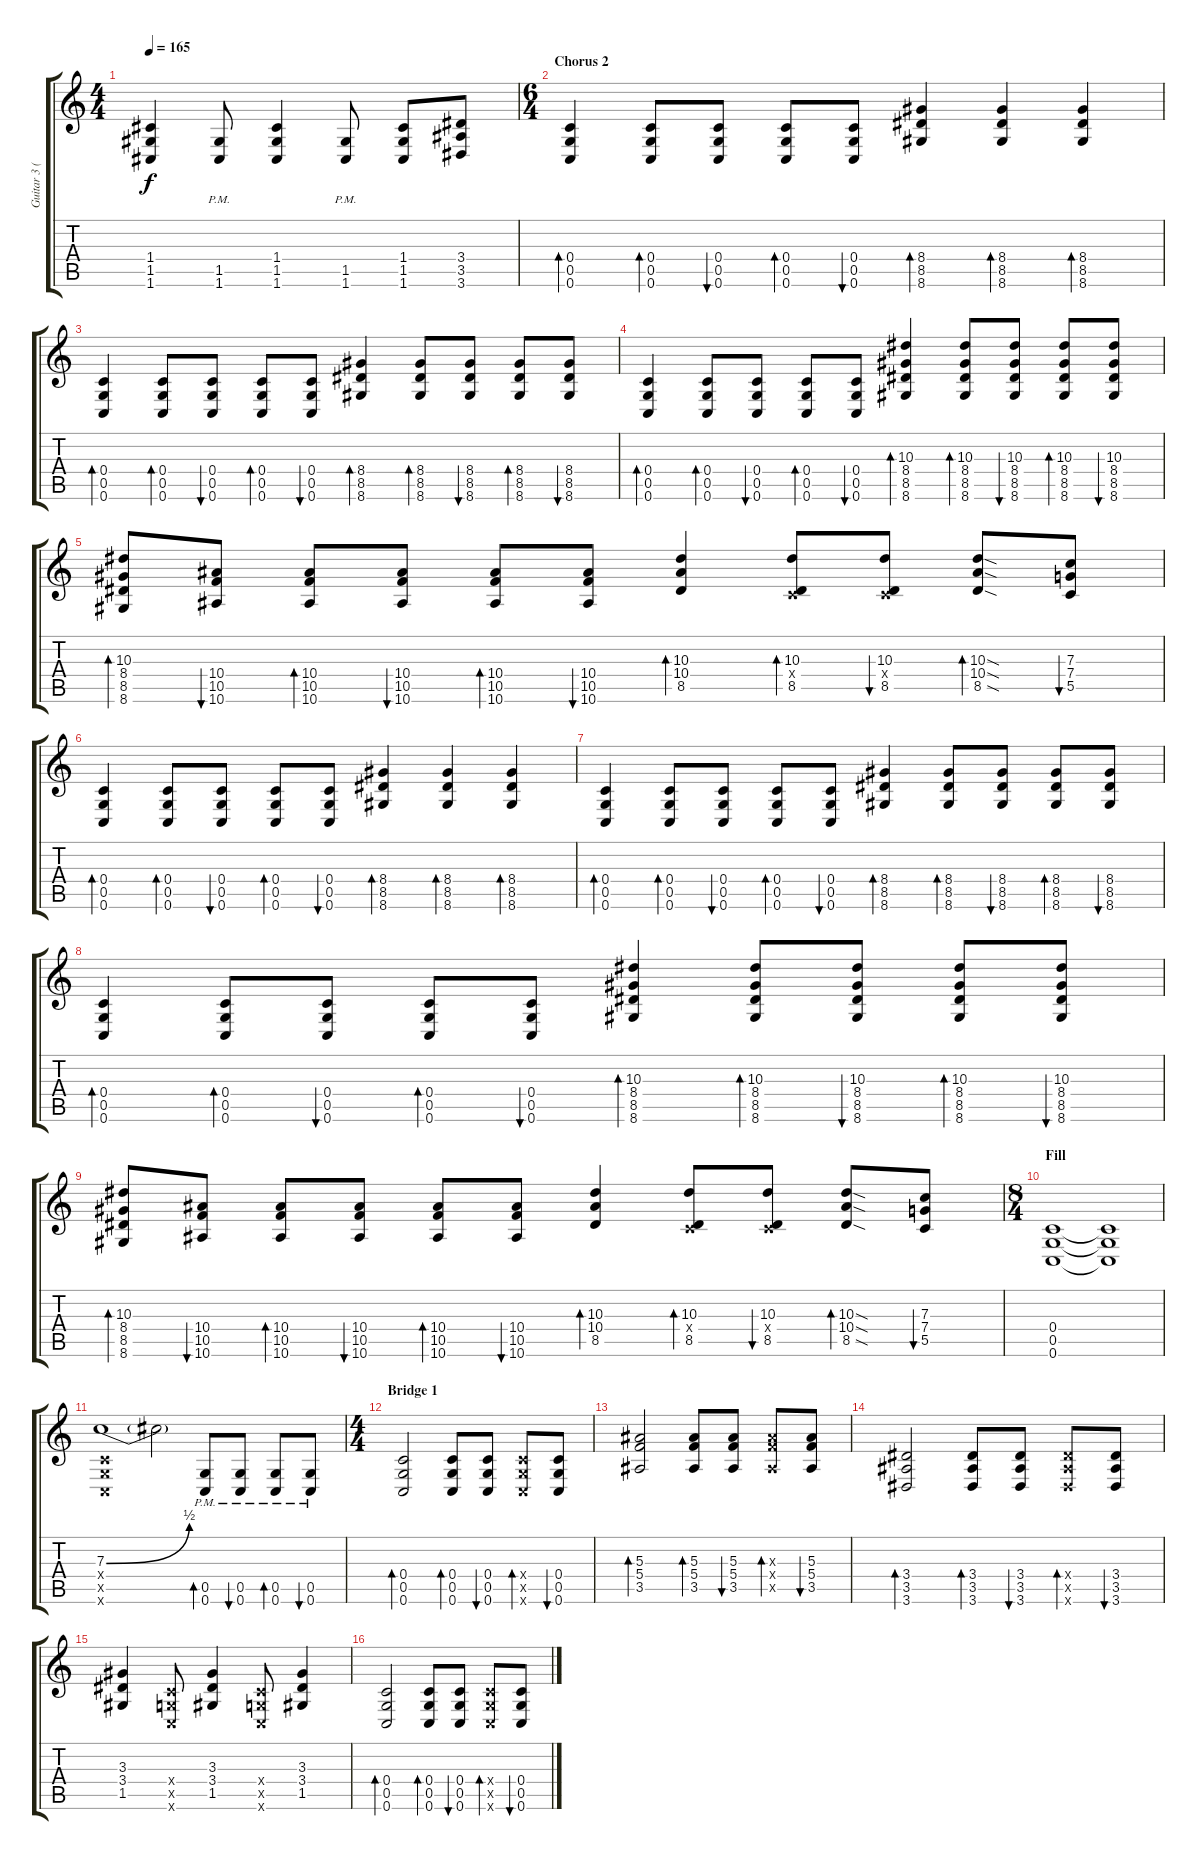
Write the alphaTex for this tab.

\track ("Guitar 3 (distortion)" "Guitar 3 (") {instrument distortionguitar}
\staff {score tabs}
\tuning (D4 A3 F3 C3 G2 C2) {hide}
\ts (4 4)
\tempo 165
\clef g2
\ks c
(1.4 1.5 1.6).4{dy f} (1.5{pm} 1.6{pm}).8 (1.4 1.5 1.6).4 (1.5{pm} 1.6{pm}).8 (1.4 1.5 1.6).8 (3.4 3.5 3.6).8 |
\ts (6 4)
\section ("" "Chorus 2")
(0.4 0.5 0.6).4{bd 60} (0.4 0.5 0.6).8{bd 60} (0.4 0.5 0.6).8{bu 60} (0.4 0.5 0.6).8{bd 60} (0.4 0.5 0.6).8{bu 60} (8.4 8.5 8.6).4{bd 60} (8.4 8.5 8.6).4{bd 60} (8.4 8.5 8.6).4{bd 60} |
(0.4 0.5 0.6).4{bd 60} (0.4 0.5 0.6).8{bd 60} (0.4 0.5 0.6).8{bu 60} (0.4 0.5 0.6).8{bd 60} (0.4 0.5 0.6).8{bu 60} (8.4 8.5 8.6).4{bd 60} (8.4 8.5 8.6).8{bd 60} (8.4 8.5 8.6).8{bu 60} (8.4 8.5 8.6).8{bd 60} (8.4 8.5 8.6).8{bu 60} |
(0.4 0.5 0.6).4{bd 60} (0.4 0.5 0.6).8{bd 60} (0.4 0.5 0.6).8{bu 60} (0.4 0.5 0.6).8{bd 60} (0.4 0.5 0.6).8{bu 60} (10.3 8.4 8.5 8.6).4{bd 60} (10.3 8.4 8.5 8.6).8{bd 60} (10.3 8.4 8.5 8.6).8{bu 60} (10.3 8.4 8.5 8.6).8{bd 60} (10.3 8.4 8.5 8.6).8{bu 60} |
(10.3 8.4 8.5 8.6).8{bd 60} (10.4 10.5 10.6).8{bu 60} (10.4 10.5 10.6).8{bd 60} (10.4 10.5 10.6).8{bu 60} (10.4 10.5 10.6).8{bd 60} (10.4 10.5 10.6).8{bu 60} (10.3 10.4 8.5).4{bd 60} (10.3 0.4{x} 8.5).8{bd 60} (10.3 0.4{x} 8.5).8{bu 60} (10.3{sod} 10.4{sod} 8.5{sod}).8{bd 60} (7.3 7.4 5.5).8{bu 60} |
(0.4 0.5 0.6).4{bd 60} (0.4 0.5 0.6).8{bd 60} (0.4 0.5 0.6).8{bu 60} (0.4 0.5 0.6).8{bd 60} (0.4 0.5 0.6).8{bu 60} (8.4 8.5 8.6).4{bd 60} (8.4 8.5 8.6).4{bd 60} (8.4 8.5 8.6).4{bd 60} |
(0.4 0.5 0.6).4{bd 60} (0.4 0.5 0.6).8{bd 60} (0.4 0.5 0.6).8{bu 60} (0.4 0.5 0.6).8{bd 60} (0.4 0.5 0.6).8{bu 60} (8.4 8.5 8.6).4{bd 60} (8.4 8.5 8.6).8{bd 60} (8.4 8.5 8.6).8{bu 60} (8.4 8.5 8.6).8{bd 60} (8.4 8.5 8.6).8{bu 60} |
(0.4 0.5 0.6).4{bd 60} (0.4 0.5 0.6).8{bd 60} (0.4 0.5 0.6).8{bu 60} (0.4 0.5 0.6).8{bd 60} (0.4 0.5 0.6).8{bu 60} (10.3 8.4 8.5 8.6).4{bd 60} (10.3 8.4 8.5 8.6).8{bd 60} (10.3 8.4 8.5 8.6).8{bu 60} (10.3 8.4 8.5 8.6).8{bd 60} (10.3 8.4 8.5 8.6).8{bu 60} |
(10.3 8.4 8.5 8.6).8{bd 60} (10.4 10.5 10.6).8{bu 60} (10.4 10.5 10.6).8{bd 60} (10.4 10.5 10.6).8{bu 60} (10.4 10.5 10.6).8{bd 60} (10.4 10.5 10.6).8{bu 60} (10.3 10.4 8.5).4{bd 60} (10.3 0.4{x} 8.5).8{bd 60} (10.3 0.4{x} 8.5).8{bu 60} (10.3{sod} 10.4{sod} 8.5{sod}).8{bd 60} (7.3 7.4 5.5).8{bu 60} |
\ts (8 4)
\section ("" "Fill")
(0.4 0.5 0.6).1 (0.4{t} 0.5{t} 0.6{t}).1 |
(7.3{be (bend 0 0 60 2)} 0.4{x} 0.5{x} 0.6{x}).1 7.3{t}.2 (0.5{pm} 0.6{pm}).8{bd 60} (0.5{pm} 0.6{pm}).8{bu 60} (0.5{pm} 0.6{pm}).8{bd 60} (0.5{pm} 0.6{pm}).8{bu 60} |
\ts (4 4)
\section ("" "Bridge 1")
(0.4 0.5 0.6).2{bd 60} (0.4 0.5 0.6).8{bd 60} (0.4 0.5 0.6).8{bu 60} (0.4{x} 0.5{x} 0.6{x}).8{bd 60} (0.4 0.5 0.6).8{bu 60} |
(5.3 5.4 3.5).2{bd 60} (5.3 5.4 3.5).8{bd 60} (5.3 5.4 3.5).8{bu 60} (5.3{x} 5.4{x} 3.5{x}).8{bd 60} (5.3 5.4 3.5).8{bu 60} |
(3.4 3.5 3.6).2{bd 60} (3.4 3.5 3.6).8{bd 60} (3.4 3.5 3.6).8{bu 60} (3.4{x} 3.5{x} 3.6{x}).8{bd 60} (3.4 3.5 3.6).8{bu 60} |
(3.3 3.4 1.5).4 (0.4{x} 0.5{x} 0.6{x}).8 (3.3 3.4 1.5).4 (0.4{x} 0.5{x} 0.6{x}).8 (3.3 3.4 1.5).4 |
(0.4 0.5 0.6).2{bd 60} (0.4 0.5 0.6).8{bd 60} (0.4 0.5 0.6).8{bu 60} (0.4{x} 0.5{x} 0.6{x}).8{bd 60} (0.4 0.5 0.6).8{bu 60}
